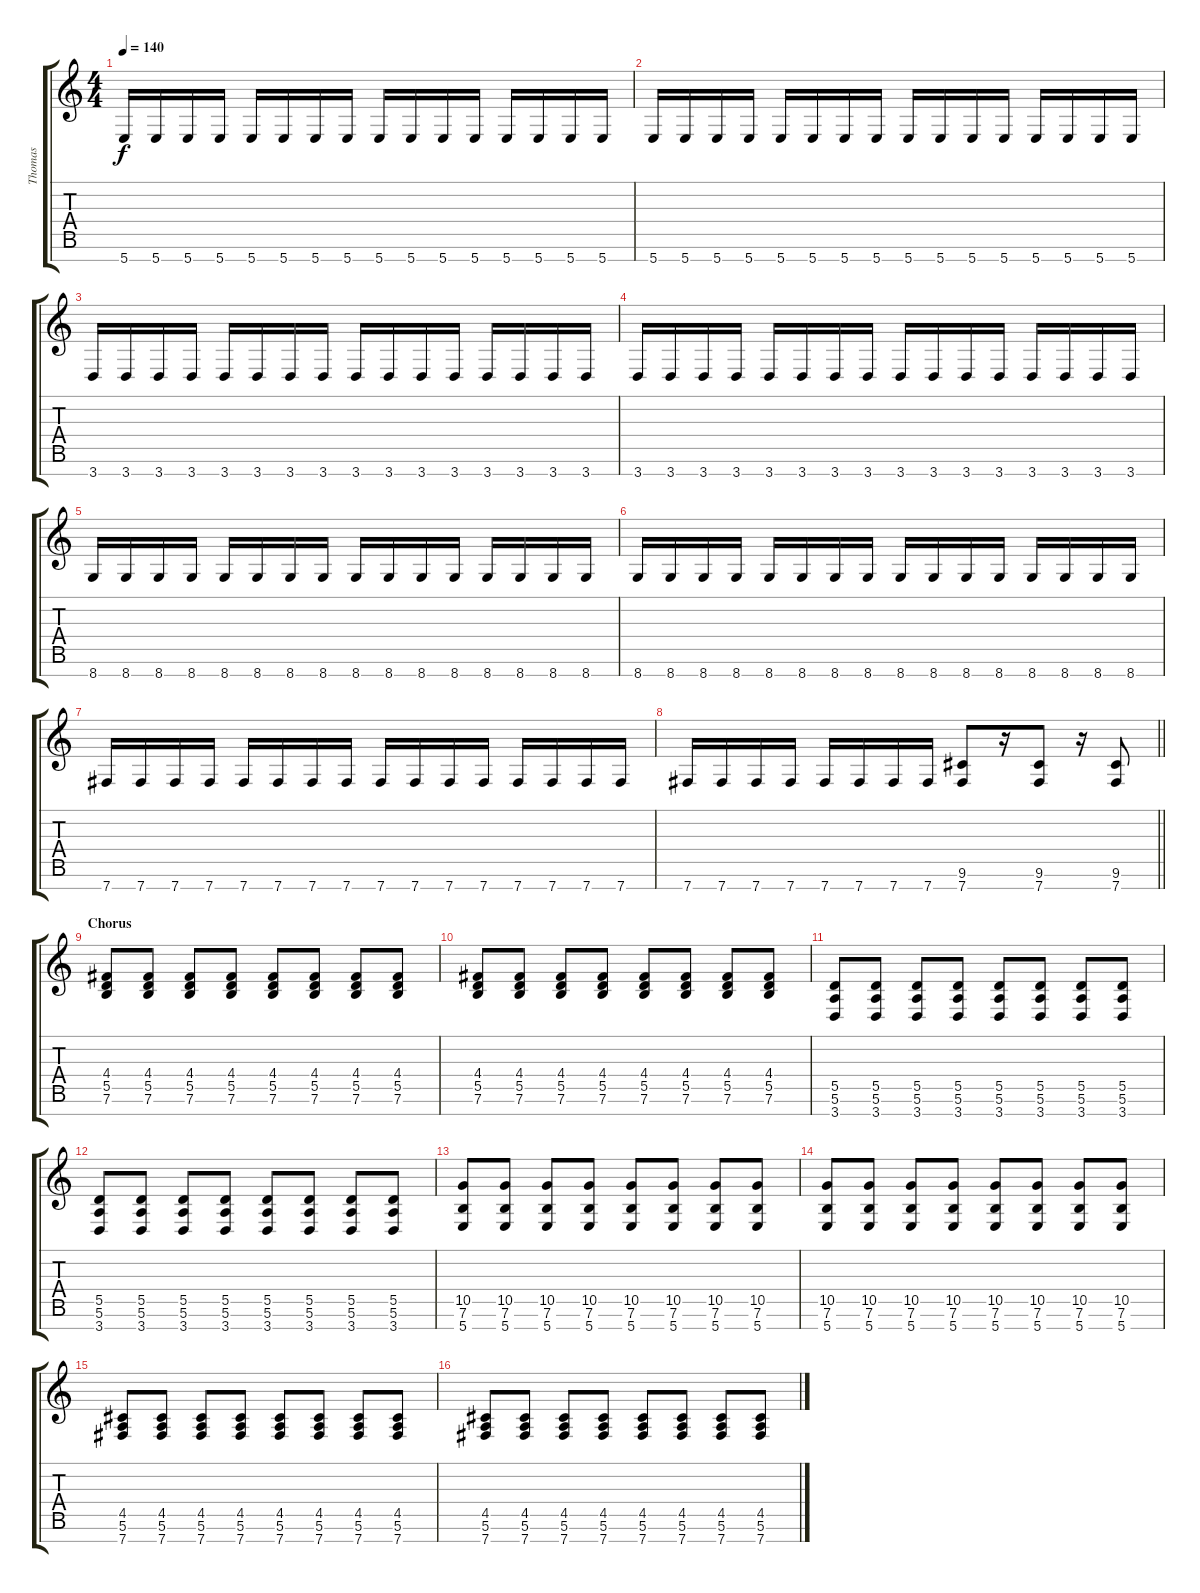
\track ("Thomas" "Thomas") {instrument overdrivenguitar}
\staff {score tabs}
\tuning (E4 B3 G3 D3 A2 E2 B1) {hide}
\ts (4 4)
\tempo 140
\clef g2
\ks c
5.7.16{dy f} 5.7.16 5.7.16 5.7.16 5.7.16 5.7.16 5.7.16 5.7.16 5.7.16 5.7.16 5.7.16 5.7.16 5.7.16 5.7.16 5.7.16 5.7.16 |
5.7.16 5.7.16 5.7.16 5.7.16 5.7.16 5.7.16 5.7.16 5.7.16 5.7.16 5.7.16 5.7.16 5.7.16 5.7.16 5.7.16 5.7.16 5.7.16 |
3.7.16 3.7.16 3.7.16 3.7.16 3.7.16 3.7.16 3.7.16 3.7.16 3.7.16 3.7.16 3.7.16 3.7.16 3.7.16 3.7.16 3.7.16 3.7.16 |
3.7.16 3.7.16 3.7.16 3.7.16 3.7.16 3.7.16 3.7.16 3.7.16 3.7.16 3.7.16 3.7.16 3.7.16 3.7.16 3.7.16 3.7.16 3.7.16 |
8.7.16 8.7.16 8.7.16 8.7.16 8.7.16 8.7.16 8.7.16 8.7.16 8.7.16 8.7.16 8.7.16 8.7.16 8.7.16 8.7.16 8.7.16 8.7.16 |
8.7.16 8.7.16 8.7.16 8.7.16 8.7.16 8.7.16 8.7.16 8.7.16 8.7.16 8.7.16 8.7.16 8.7.16 8.7.16 8.7.16 8.7.16 8.7.16 |
7.7.16 7.7.16 7.7.16 7.7.16 7.7.16 7.7.16 7.7.16 7.7.16 7.7.16 7.7.16 7.7.16 7.7.16 7.7.16 7.7.16 7.7.16 7.7.16 |
\barLineRight lightlight
7.7.16 7.7.16 7.7.16 7.7.16 7.7.16 7.7.16 7.7.16 7.7.16 (9.6 7.7).8 r.16 (9.6 7.7).8 r.16 (9.6 7.7).8 |
\section ("" "Chorus")
(4.4 5.5 7.6).8 (4.4 5.5 7.6).8 (4.4 5.5 7.6).8 (4.4 5.5 7.6).8 (4.4 5.5 7.6).8 (4.4 5.5 7.6).8 (4.4 5.5 7.6).8 (4.4 5.5 7.6).8 |
(4.4 5.5 7.6).8 (4.4 5.5 7.6).8 (4.4 5.5 7.6).8 (4.4 5.5 7.6).8 (4.4 5.5 7.6).8 (4.4 5.5 7.6).8 (4.4 5.5 7.6).8 (4.4 5.5 7.6).8 |
(5.5 5.6 3.7).8 (5.5 5.6 3.7).8 (5.5 5.6 3.7).8 (5.5 5.6 3.7).8 (5.5 5.6 3.7).8 (5.5 5.6 3.7).8 (5.5 5.6 3.7).8 (5.5 5.6 3.7).8 |
(5.5 5.6 3.7).8 (5.5 5.6 3.7).8 (5.5 5.6 3.7).8 (5.5 5.6 3.7).8 (5.5 5.6 3.7).8 (5.5 5.6 3.7).8 (5.5 5.6 3.7).8 (5.5 5.6 3.7).8 |
(10.5 7.6 5.7).8 (10.5 7.6 5.7).8 (10.5 7.6 5.7).8 (10.5 7.6 5.7).8 (10.5 7.6 5.7).8 (10.5 7.6 5.7).8 (10.5 7.6 5.7).8 (10.5 7.6 5.7).8 |
(10.5 7.6 5.7).8 (10.5 7.6 5.7).8 (10.5 7.6 5.7).8 (10.5 7.6 5.7).8 (10.5 7.6 5.7).8 (10.5 7.6 5.7).8 (10.5 7.6 5.7).8 (10.5 7.6 5.7).8 |
(4.5 5.6 7.7).8 (4.5 5.6 7.7).8 (4.5 5.6 7.7).8 (4.5 5.6 7.7).8 (4.5 5.6 7.7).8 (4.5 5.6 7.7).8 (4.5 5.6 7.7).8 (4.5 5.6 7.7).8 |
(4.5 5.6 7.7).8 (4.5 5.6 7.7).8 (4.5 5.6 7.7).8 (4.5 5.6 7.7).8 (4.5 5.6 7.7).8 (4.5 5.6 7.7).8 (4.5 5.6 7.7).8 (4.5 5.6 7.7).8
